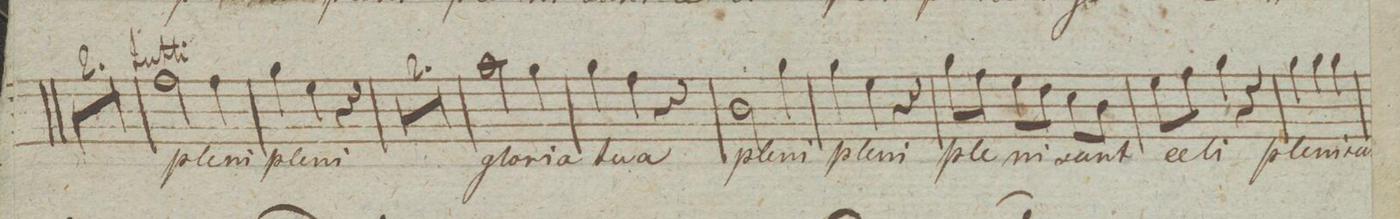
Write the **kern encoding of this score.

**kern	**text	**dynam
*I"Soprano.	*	*
*clefC1	*	*
*k[]	*	*
*met(c)	*	*
*M3/4	*	*
2.r	.	.
=42	=42	=42
2.r	.	.
=43	=43	=43
2dd\	ple-	.
4dd\	-ni	.
=44	=44	=44
4ee\	ple-	.
4cc\	-ni	.
4r	.	.
=45	=45	=45
2.r	.	.
=46	=46	=46
2.r	.	.
=47	=47	=47
2ff\	glo-	.
4ee\	-ria	.
=48	=48	=48
4ee\	tu-	.
4dd\	-a	.
4r	.	.
=49	=49	=49
2g\	ple-	.
4ee\	-ni	.
=50	=50	=50
4ee\	ple-	.
4cc\	-ni	.
4r	.	.
=51	=51	=51
8ee\L	ple-	.
8dd\J	.	.
8cc\L	-ni	.
8b\J	.	.
8a\L	sunt	.
8g\J	.	.
=52	=52	=52
8cc\L	ce-	.
8dd\J	.	.
4ee\	-li	.
4r	.	.
=53	=53	=53
4ee\	ple-	.
4ee\	-ni	.
4ee\	sunt	.
=54	=54	=54
*-	*-	*-
